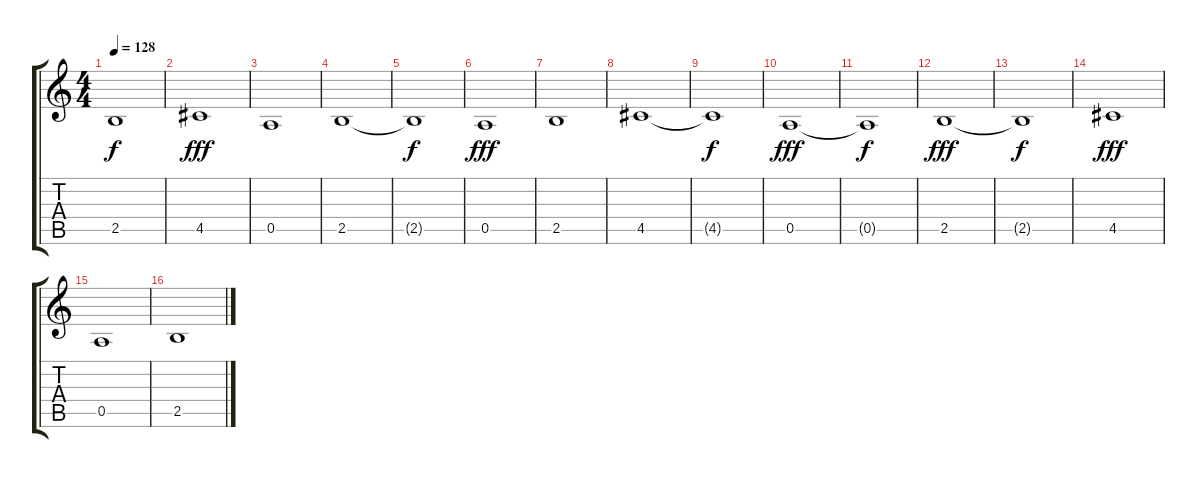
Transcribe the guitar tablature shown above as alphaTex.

\track "" {instrument acousticguitarnylon}
\staff {score tabs}
\tuning (E4 B3 G3 D3 A2 E2) {hide}
\ts (4 4)
\tempo 128
\clef g2
\ks c
2.5{t}.1{dy f} |
4.5.1{dy fff} |
0.5.1 |
2.5.1 |
2.5{t}.1{dy f} |
0.5.1{dy fff} |
2.5.1 |
4.5.1 |
4.5{t}.1{dy f} |
0.5.1{dy fff} |
0.5{t}.1{dy f} |
2.5.1{dy fff} |
2.5{t}.1{dy f} |
4.5.1{dy fff} |
0.5.1 |
2.5.1
